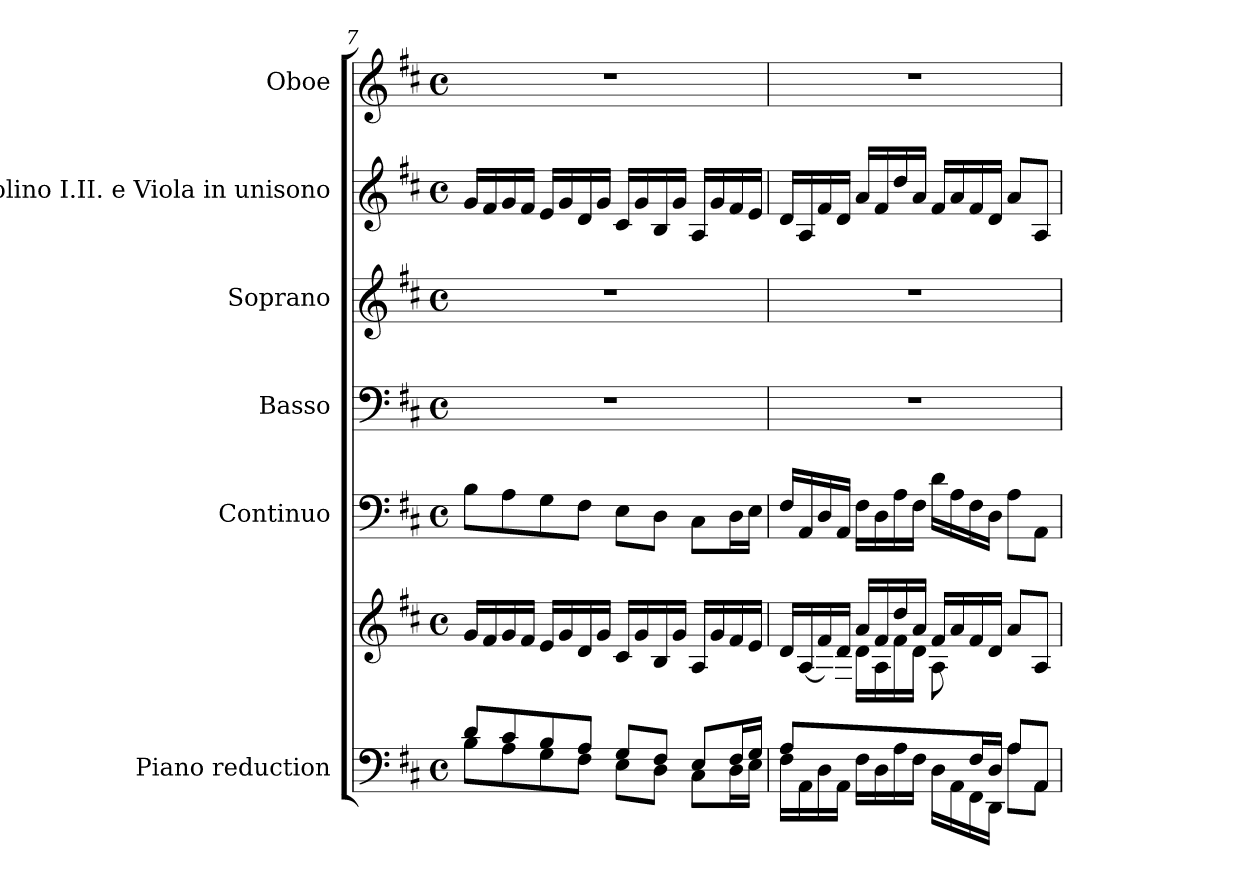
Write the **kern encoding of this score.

**kern	**kern	**kern	**kern	**kern	**kern	**kern
*part6	*part6	*part5	*part4	*part3	*part2	*part1
*staff7	*staff6	*staff5	*staff4	*staff3	*staff2	*staff1
*I"Piano reduction	*	*I"Continuo	*I"Basso	*I"Soprano	*I"Violino I.II. e Viola in unisono	*I"Oboe
*I'Pno	*	*	*	*	*	*I'Ob
*clefF4	*clefG2	*clefF4	*clefF4	*clefG2	*clefG2	*clefG2
*k[f#c#]	*k[f#c#]	*k[f#c#]	*k[f#c#]	*k[f#c#]	*k[f#c#]	*k[f#c#]
*M4/4	*M4/4	*M4/4	*M4/4	*M4/4	*M4/4	*M4/4
*met(c)	*met(c)	*met(c)	*met(c)	*met(c)	*met(c)	*met(c)
=7	=7	=7	=7	=7	=7	=7
*^	*	*	*	*	*	*
8d/L	8B\L	16g/LL	8B\L	1r	1r	16g/LL	1r
.	.	16f#/	.	.	.	16f#/	.
8c#/	8A\	16g/	8A\	.	.	16g/	.
.	.	16f#/JJ	.	.	.	16f#/JJ	.
8B/	8G\	16e/LL	8G\	.	.	16e/LL	.
.	.	16g/	.	.	.	16g/	.
8A/J	8F#\J	16d/	8F#\J	.	.	16d/	.
.	.	16g/JJ	.	.	.	16g/JJ	.
8G/L	8E\L	16c#/LL	8E\L	.	.	16c#/LL	.
.	.	16g/	.	.	.	16g/	.
8F#/J	8D\J	16B/	8D\J	.	.	16B/	.
.	.	16g/JJ	.	.	.	16g/JJ	.
8E/L	8C#\L	16A/LL	8C#\L	.	.	16A/LL	.
.	.	16g/	.	.	.	16g/	.
16F#/L	16D\L	16f#/	16D\L	.	.	16f#/	.
16G/JJ	16E\JJ	16e/JJ	16E\JJ	.	.	16e/JJ	.
=8	=8	=8	=8	=8	=8	=8	=8
*	*	*^	*	*	*	*	*
8A/L	16F#\LL	16d/LL	8ryy	16F#/LL	1r	1r	16d/LL	1r
.	16AA\	[16A/	.	16AA/	.	.	16A/	.
2ryy	16D\	16f#/	16A\L]	16D/	.	.	16f#/	.
.	16AA\JJ	16d/JJ	16F#\JJ	16AA/JJ	.	.	16d/JJ	.
.	16F#\LL	16a/LL	16d\LL	16F#\LL	.	.	16a/LL	.
.	16D\	16f#/	16A\	16D\	.	.	16f#/	.
.	16A\	16dd/	16f#\	16A\	.	.	16dd/	.
.	16F#\JJ	16a/JJ	16d\JJ	16F#\JJ	.	.	16a/JJ	.
.	16D\LL	16f#/LL	8A\L	16d\LL	.	.	16f#/LL	.
.	16AA\	16a/	.	16A\	.	.	16a/	.
16F#/L	16FF#\	16f#/	4.ryy	16F#\	.	.	16f#/	.
16D/JJ	16DD\JJ	16d/JJ	.	16D\JJ	.	.	16d/JJ	.
8A/L	8A\L	8a/L	.	8A\L	.	.	8a/L	.
8AA/J	8AA\J	8A/J	.	8AA\J	.	.	8A/J	.
*v	*v	*	*	*	*	*	*	*
*	*v	*v	*	*	*	*	*
=	=	=	=	=	=	=
*-	*-	*-	*-	*-	*-	*-
